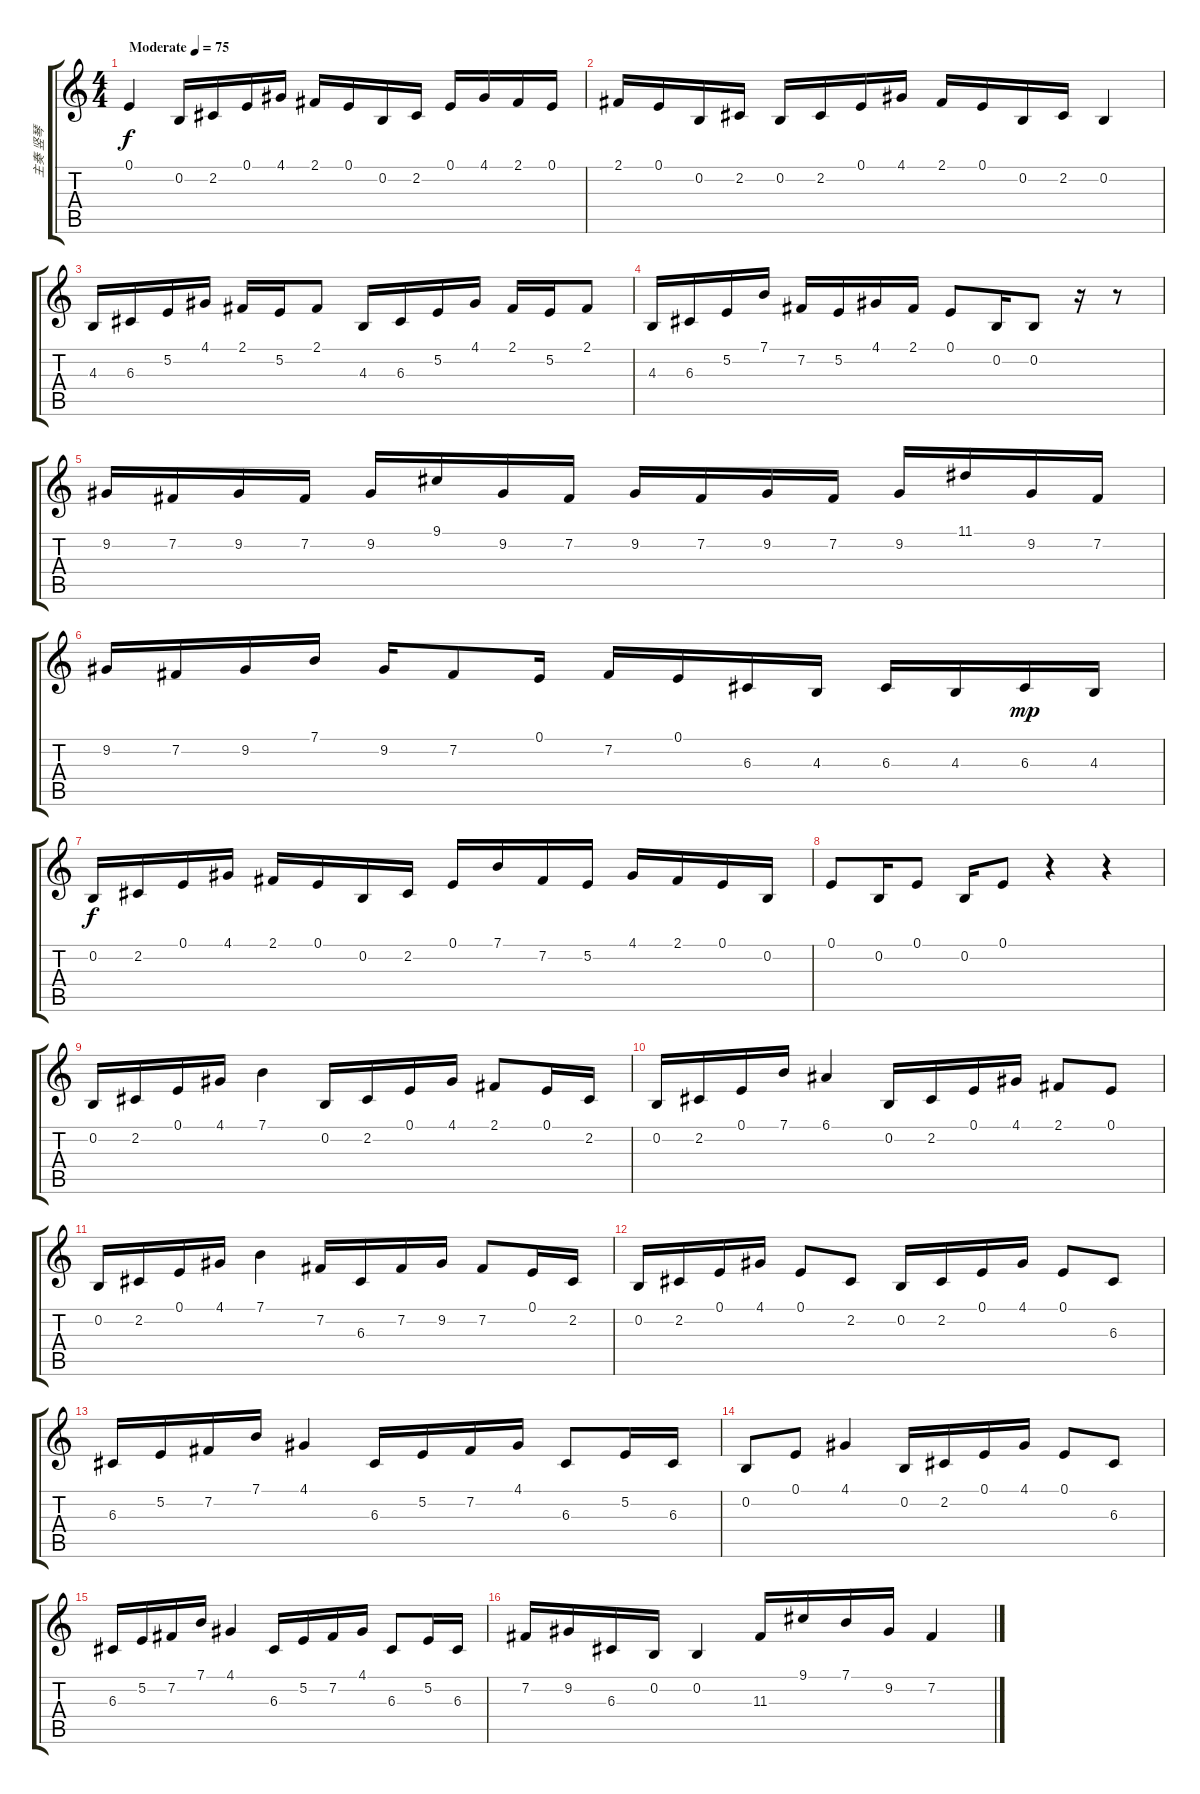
\track ("主奏 竖琴" "主奏 竖琴") {instrument orchestralharp}
\staff {score tabs}
\tuning (E4 B3 G3 D3 A2 E2) {hide}
\ts (4 4)
\tempo (75 "Moderate")
\clef g2
\ks c
0.1.4{dy f instrument orchestralharp} 0.2.16 2.2.16 0.1.16 4.1.16 2.1.16 0.1.16 0.2.16 2.2.16 0.1.16 4.1.16 2.1.16 0.1.16 |
2.1.16 0.1.16 0.2.16 2.2.16 0.2.16 2.2.16 0.1.16 4.1.16 2.1.16 0.1.16{txt ""} 0.2.16 2.2.16 0.2.4 |
4.3.16 6.3.16 5.2.16 4.1.16 2.1.16 5.2.16 2.1.8 4.3.16 6.3.16 5.2.16 4.1.16 2.1.16 5.2.16 2.1.8 |
4.3.16 6.3.16 5.2.16 7.1.16 7.2.16 5.2.16 4.1.16 2.1.16 0.1.8 0.2.16 0.2.8 r.16 r.8 |
9.2.16 7.2.16 9.2.16 7.2.16 9.2.16 9.1.16 9.2.16 7.2.16 9.2.16 7.2.16 9.2.16 7.2.16 9.2.16 11.1.16 9.2.16 7.2.16 |
9.2.16 7.2.16 9.2.16 7.1.16 9.2.16 7.2.8 0.1.16 7.2.16 0.1.16 6.3.16 4.3.16 6.3.16 4.3.16 6.3.16{dy mp} 4.3.16 |
0.2.16{dy f} 2.2.16 0.1.16 4.1.16 2.1.16 0.1.16 0.2.16 2.2.16 0.1.16 7.1.16 7.2.16 5.2.16 4.1.16 2.1.16 0.1.16 0.2.16 |
0.1.8 0.2.16 0.1.8 0.2.16 0.1.8 r.4 r.4 |
0.2.16 2.2.16 0.1.16 4.1.16 7.1.4 0.2.16 2.2.16 0.1.16 4.1.16 2.1.8 0.1.16 2.2.16 |
0.2.16 2.2.16 0.1.16 7.1.16 6.1.4 0.2.16 2.2.16 0.1.16 4.1.16 2.1.8 0.1.8 |
0.2.16 2.2.16 0.1.16 4.1.16 7.1.4 7.2.16 6.3.16 7.2.16 9.2.16 7.2.8 0.1.16 2.2.16 |
0.2.16 2.2.16 0.1.16 4.1.16 0.1.8 2.2.8 0.2.16 2.2.16 0.1.16 4.1.16 0.1.8 6.3.8 |
6.3.16 5.2.16 7.2.16 7.1.16 4.1.4 6.3.16 5.2.16 7.2.16 4.1.16 6.3.8 5.2.16 6.3.16 |
0.2.8 0.1.8 4.1.4 0.2.16 2.2.16 0.1.16 4.1.16 0.1.8 6.3.8 |
6.3.16 5.2.16 7.2.16 7.1.16 4.1.4 6.3.16 5.2.16 7.2.16 4.1.16 6.3.8 5.2.16 6.3.16 |
7.2.16 9.2.16 6.3.16 0.2.16 0.2.4 11.3.16 9.1.16 7.1.16 9.2.16 7.2.4
